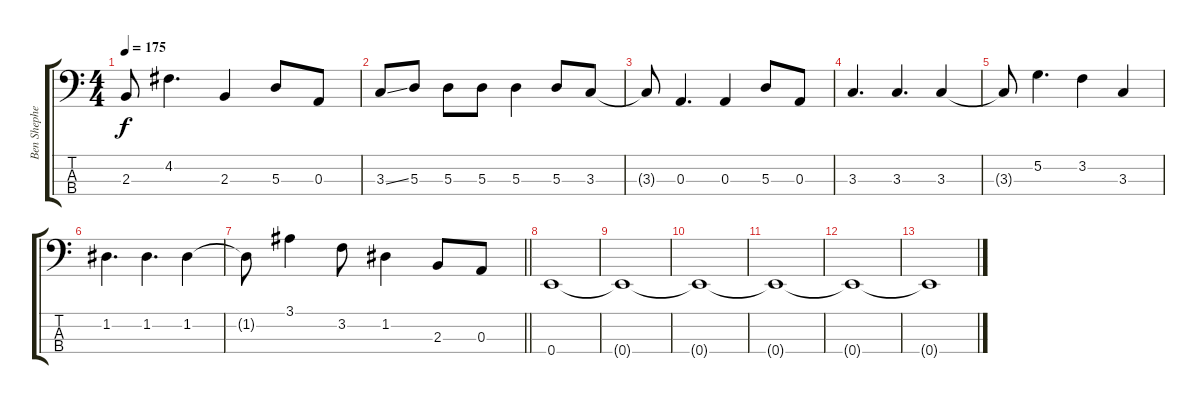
\track ("Ben Shepherd_Bass" "Ben Shephe") {instrument electricbassfinger}
\staff {score tabs}
\tuning (G2 D2 A1 E1) {hide}
\ts (4 4)
\tempo 175
\clef f4
\ks c
2.3{t}.8{dy f} 4.2.4{d} 2.3.4 5.3.8 0.3.8 |
3.3{ss}.8 5.3.8 5.3.8 5.3.8 5.3.4 5.3.8 3.3.8 |
3.3{t}.8 0.3.4{d} 0.3.4 5.3.8 0.3.8 |
3.3.4{d} 3.3.4{d} 3.3.4 |
3.3{t}.8 5.2.4{d} 3.2.4 3.3.4 |
1.2.4{d} 1.2.4{d} 1.2.4 |
\barLineRight lightlight
1.2{t}.8 3.1.4 3.2.8 1.2.4 2.3.8 0.3.8 |
0.4.1 |
0.4{t}.1 |
0.4{t}.1 |
0.4{t}.1 |
0.4{t}.1 |
0.4{t}.1
